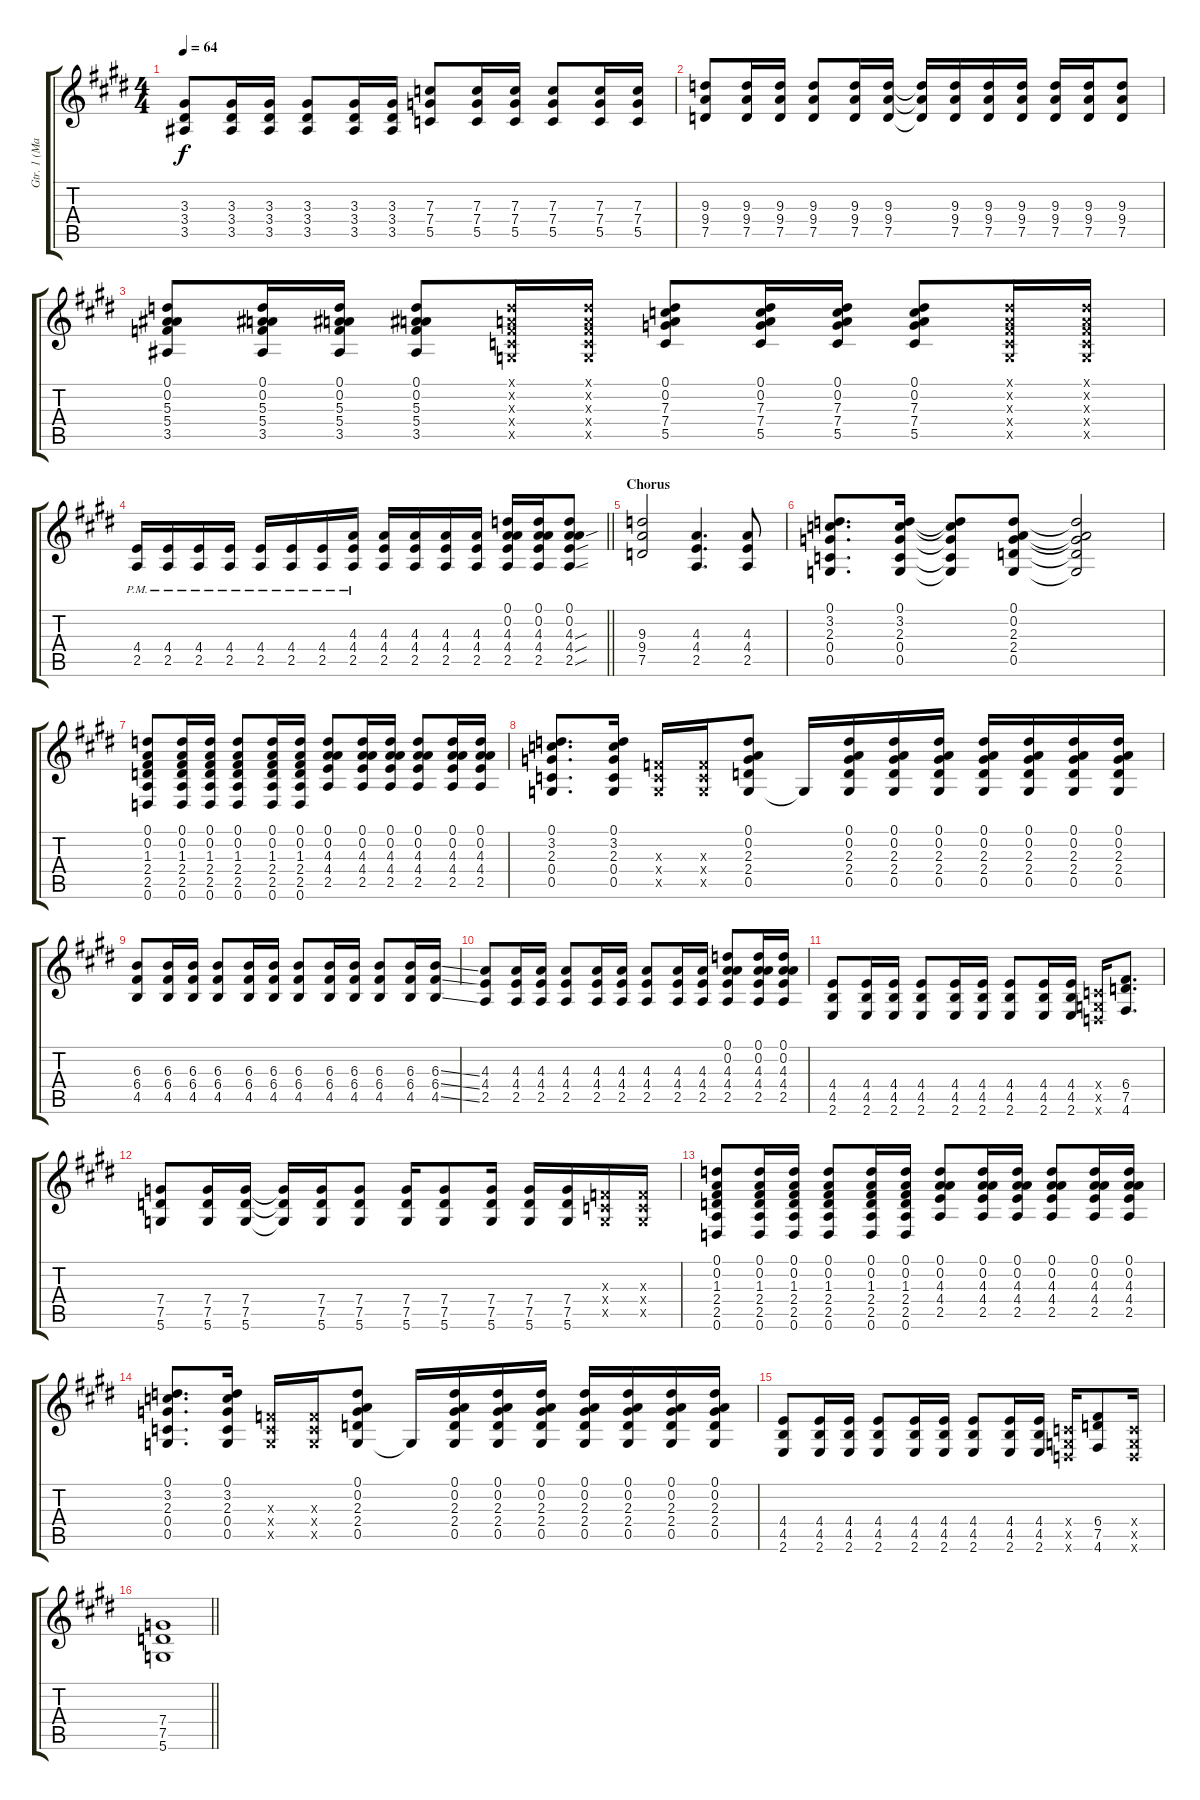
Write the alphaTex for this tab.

\track ("Gtr. 1 (Main Guitar)" "Gtr. 1 (Ma") {instrument acousticguitarnylon}
\staff {score tabs}
\tuning (D4 A3 F3 C3 G2 D2) {hide}
\ts (4 4)
\tempo 64
\clef g2
\ks e
(3.3 3.4 3.5).8{dy f} (3.3 3.4 3.5).16 (3.3 3.4 3.5).16 (3.3 3.4 3.5).8 (3.3 3.4 3.5).16 (3.3 3.4 3.5).16 (7.3 7.4 5.5).8 (7.3 7.4 5.5).16 (7.3 7.4 5.5).16 (7.3 7.4 5.5).8 (7.3 7.4 5.5).16 (7.3 7.4 5.5).16 |
(9.3 9.4 7.5).8 (9.3 9.4 7.5).16 (9.3 9.4 7.5).16 (9.3 9.4 7.5).8 (9.3 9.4 7.5).16 (9.3 9.4 7.5).16 (9.3{t} 9.4{t} 7.5{t}).16 (9.3 9.4 7.5).16 (9.3 9.4 7.5).16 (9.3 9.4 7.5).16 (9.3 9.4 7.5).16 (9.3 9.4 7.5).16 (9.3 9.4 7.5).8 |
(0.1 0.2 5.3 5.4 3.5).8 (0.1 0.2 5.3 5.4 3.5).16 (0.1 0.2 5.3 5.4 3.5).16 (0.1 0.2 5.3 5.4 3.5).8 (0.1{x} 0.2{x} 0.3{x} 0.4{x} 0.5{x}).16 (0.1{x} 0.2{x} 0.3{x} 0.4{x} 0.5{x}).16 (0.1 0.2 7.3 7.4 5.5).8 (0.1 0.2 7.3 7.4 5.5).16 (0.1 0.2 7.3 7.4 5.5).16 (0.1 0.2 7.3 7.4 5.5).8 (0.1{x} 0.2{x} 0.3{x} 0.4{x} 0.5{x}).16 (0.1{x} 0.2{x} 0.3{x} 0.4{x} 0.5{x}).16 |
\barLineRight lightlight
(4.4{pm} 2.5{pm}).16 (4.4{pm} 2.5{pm}).16 (4.4{pm} 2.5{pm}).16 (4.4{pm} 2.5{pm}).16 (4.4{pm} 2.5{pm}).16 (4.4{pm} 2.5{pm}).16 (4.4{pm} 2.5{pm}).16 (4.3 4.4{pm} 2.5{pm}).16 (4.3 4.4 2.5).16 (4.3 4.4 2.5).16 (4.3 4.4 2.5).16 (4.3 4.4 2.5).16 (0.1 0.2 4.3 4.4 2.5).16 (0.1 0.2 4.3 4.4 2.5).16 (0.1 0.2 4.3{sou} 4.4{sou} 2.5{sou}).8 |
\section ("" "Chorus")
(9.3 9.4 7.5).2 (4.3 4.4 2.5).4{d} (4.3 4.4 2.5).8 |
(0.1 3.2 2.3 0.4 0.5).8{d} (0.1 3.2 2.3 0.4 0.5).16 (0.1{t} 3.2{t} 2.3{t} 0.4{t} 0.5{t}).8 (0.1 0.2 2.3 2.4 0.5).8 (0.1{t} 0.2{t} 2.3{t} 2.4{t} 0.5{t}).2 |
(0.1 0.2 1.3 2.4 2.5 0.6).8 (0.1 0.2 1.3 2.4 2.5 0.6).16 (0.1 0.2 1.3 2.4 2.5 0.6).16 (0.1 0.2 1.3 2.4 2.5 0.6).8 (0.1 0.2 1.3 2.4 2.5 0.6).16 (0.1 0.2 1.3 2.4 2.5 0.6).16 (0.1 0.2 4.3 4.4 2.5).8 (0.1 0.2 4.3 4.4 2.5).16 (0.1 0.2 4.3 4.4 2.5).16 (0.1 0.2 4.3 4.4 2.5).8 (0.1 0.2 4.3 4.4 2.5).16 (0.1 0.2 4.3 4.4 2.5).16 |
(0.1 3.2 2.3 0.4 0.5).8{d} (0.1 3.2 2.3 0.4 0.5).16 (0.3{x} 0.4{x} 0.5{x}).16 (0.3{x} 0.4{x} 0.5{x}).16 (0.1 0.2 2.3 2.4 0.5).8 0.5{t}.16 (0.1 0.2 2.3 2.4 0.5).16 (0.1 0.2 2.3 2.4 0.5).16 (0.1 0.2 2.3 2.4 0.5).16 (0.1 0.2 2.3 2.4 0.5).16 (0.1 0.2 2.3 2.4 0.5).16 (0.1 0.2 2.3 2.4 0.5).16 (0.1 0.2 2.3 2.4 0.5).16 |
(6.3 6.4 4.5).8 (6.3 6.4 4.5).16 (6.3 6.4 4.5).16 (6.3 6.4 4.5).8 (6.3 6.4 4.5).16 (6.3 6.4 4.5).16 (6.3 6.4 4.5).8 (6.3 6.4 4.5).16 (6.3 6.4 4.5).16 (6.3 6.4 4.5).8 (6.3 6.4 4.5).16 (6.3{ss} 6.4{ss} 4.5{ss}).16 |
(4.3 4.4 2.5).8 (4.3 4.4 2.5).16 (4.3 4.4 2.5).16 (4.3 4.4 2.5).8 (4.3 4.4 2.5).16 (4.3 4.4 2.5).16 (4.3 4.4 2.5).8 (4.3 4.4 2.5).16 (4.3 4.4 2.5).16 (0.1 0.2 4.3 4.4 2.5).8 (0.1 0.2 4.3 4.4 2.5).16 (0.1 0.2 4.3 4.4 2.5).16 |
(4.4 4.5 2.6).8 (4.4 4.5 2.6).16 (4.4 4.5 2.6).16 (4.4 4.5 2.6).8 (4.4 4.5 2.6).16 (4.4 4.5 2.6).16 (4.4 4.5 2.6).8 (4.4 4.5 2.6).16 (4.4 4.5 2.6).16 (0.4{x} 0.5{x} 0.6{x}).16 (6.4 7.5 4.6).8{d} |
(7.4 7.5 5.6).8 (7.4 7.5 5.6).16 (7.4 7.5 5.6).16 (7.4{t} 7.5{t} 5.6{t}).16 (7.4 7.5 5.6).16 (7.4 7.5 5.6).8 (7.4 7.5 5.6).16 (7.4 7.5 5.6).8 (7.4 7.5 5.6).16 (7.4 7.5 5.6).16 (7.4 7.5 5.6).16 (0.3{x} 0.4{x} 0.5{x}).16 (0.3{x} 0.4{x} 0.5{x}).16 |
(0.1 0.2 1.3 2.4 2.5 0.6).8 (0.1 0.2 1.3 2.4 2.5 0.6).16 (0.1 0.2 1.3 2.4 2.5 0.6).16 (0.1 0.2 1.3 2.4 2.5 0.6).8 (0.1 0.2 1.3 2.4 2.5 0.6).16 (0.1 0.2 1.3 2.4 2.5 0.6).16 (0.1 0.2 4.3 4.4 2.5).8 (0.1 0.2 4.3 4.4 2.5).16 (0.1 0.2 4.3 4.4 2.5).16 (0.1 0.2 4.3 4.4 2.5).8 (0.1 0.2 4.3 4.4 2.5).16 (0.1 0.2 4.3 4.4 2.5).16 |
(0.1 3.2 2.3 0.4 0.5).8{d} (0.1 3.2 2.3 0.4 0.5).16 (0.3{x} 0.4{x} 0.5{x}).16 (0.3{x} 0.4{x} 0.5{x}).16 (0.1 0.2 2.3 2.4 0.5).8 0.5{t}.16 (0.1 0.2 2.3 2.4 0.5).16 (0.1 0.2 2.3 2.4 0.5).16 (0.1 0.2 2.3 2.4 0.5).16 (0.1 0.2 2.3 2.4 0.5).16 (0.1 0.2 2.3 2.4 0.5).16 (0.1 0.2 2.3 2.4 0.5).16 (0.1 0.2 2.3 2.4 0.5).16 |
(4.4 4.5 2.6).8 (4.4 4.5 2.6).16 (4.4 4.5 2.6).16 (4.4 4.5 2.6).8 (4.4 4.5 2.6).16 (4.4 4.5 2.6).16 (4.4 4.5 2.6).8 (4.4 4.5 2.6).16 (4.4 4.5 2.6).16 (0.4{x} 0.5{x} 0.6{x}).16 (6.4 7.5 4.6).8 (0.4{x} 0.5{x} 0.6{x}).16 |
\barLineRight lightlight
(7.4 7.5 5.6).1
